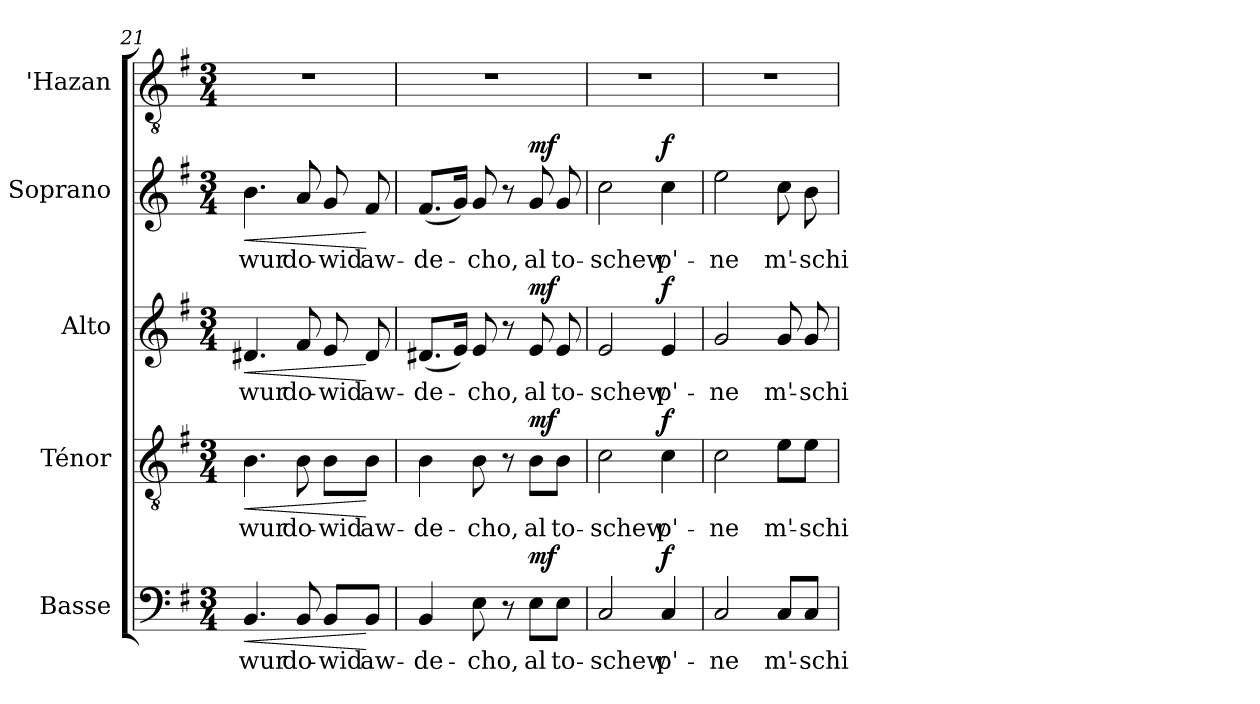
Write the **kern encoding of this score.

**kern	**text	**dynam	**kern	**text	**dynam	**kern	**text	**dynam	**kern	**text	**dynam	**kern
*part5	*part5	*part5	*part4	*part4	*part4	*part3	*part3	*part3	*part2	*part2	*part2	*part1
*staff5	*staff5	*staff5	*staff4	*staff4	*staff4	*staff3	*staff3	*staff3	*staff2	*staff2	*staff2	*staff1
*I"Basse	*	*	*I"Ténor	*	*	*I"Alto	*	*	*I"Soprano	*	*	*I"'Hazan
*I'B.	*	*	*I'T.	*	*	*I'A.	*	*	*I'S.	*	*	*I''H.
!!LO:LB:g=z
*clefF4	*	*	*clefGv2	*	*	*clefG2	*	*	*clefG2	*	*	*clefGv2
*	*	*	*ITrd7c12	*	*	*	*	*	*	*	*	*ITrd7c12
*k[f#]	*	*	*k[f#]	*	*	*k[f#]	*	*	*k[f#]	*	*	*k[f#]
*G:	*	*	*G:	*	*	*G:	*	*	*G:	*	*	*G:
*M3/4	*	*	*M3/4	*	*	*M3/4	*	*	*M3/4	*	*	*M3/4
=21	=21	=21	=21	=21	=21	=21	=21	=21	=21	=21	=21	=21
!	!LO:LY:b:color=#000000	!LO:HP:b	!	!	!	!	!	!	!	!	!	!
!	!	!	!	!LO:LY:b:color=#000000	!LO:HP:b	!	!	!	!	!	!	!
!	!	!	!	!	!	!	!LO:LY:b:color=#000000	!LO:HP:b	!	!	!	!
!	!	!	!	!	!	!	!	!	!	!LO:LY:b:color=#000000	!LO:HP:b	!LO:N:vis=1
4.BBi/	-wur	<	4.BBi\	-wur	<	4.d#Xi/	-wur	<	4.bi\	-wur	<	2.r
!	!LO:LY:b:color=#000000	!	!	!	!	!	!	!	!	!	!	!
!	!	!	!	!LO:LY:b:color=#000000	!	!	!	!	!	!	!	!
!	!	!	!	!	!	!	!LO:LY:b:color=#000000	!	!	!	!	!
!	!	!	!	!	!	!	!	!	!	!LO:LY:b:color=#000000	!	!
8BBi/	do-	.	8BBi\	do-	.	8f#i/	do-	.	8ai/	do-	.	.
!	!LO:LY:b:color=#000000	!	!	!	!	!	!	!	!	!	!	!
!	!	!	!	!LO:LY:b:color=#000000	!	!	!	!	!	!	!	!
!	!	!	!	!	!	!	!LO:LY:b:color=#000000	!	!	!	!	!
!	!	!	!	!	!	!	!	!	!	!LO:LY:b:color=#000000	!	!
8BBi/L	-wid	.	8BBi\L	-wid	.	8ei/	-wid	.	8gi/	-wid	.	.
!	!LO:LY:b:color=#000000	!	!	!	!	!	!	!	!	!	!	!
!	!	!	!	!LO:LY:b:color=#000000	!	!	!	!	!	!	!	!
!	!	!	!	!	!	!	!LO:LY:b:color=#000000	!	!	!	!	!
!	!	!	!	!	!	!	!	!	!	!LO:LY:b:color=#000000	!	!
8BBi/J	aw-	[	8BBi\J	aw-	[	8d#i/	aw-	[	8f#i/	aw-	[	.
=22	=22	=22	=22	=22	=22	=22	=22	=22	=22	=22	=22	=22
!	!LO:LY:b:color=#000000	!	!	!	!	!	!	!	!	!	!	!
!	!	!	!	!LO:LY:b:color=#000000	!	!	!	!	!	!	!	!
!	!	!	!	!	!	!	!LO:LY:b:color=#000000	!	!	!	!	!
!	!	!	!	!	!	!	!	!	!	!LO:LY:b:color=#000000	!	!LO:N:vis=1
4BBi/	-de-	.	4BBi\	-de-	.	(8.d#Xi/L	-de-	.	(8.f#i/L	-de-	.	2.r
.	.	.	.	.	.	16ei/Jk)	.	.	16gi/Jk)	.	.	.
!	!LO:LY:b:color=#000000	!	!	!	!	!	!	!	!	!	!	!
!	!	!	!	!LO:LY:b:color=#000000	!	!	!	!	!	!	!	!
!	!	!	!	!	!	!	!LO:LY:b:color=#000000	!	!	!	!	!
!	!	!	!	!	!	!	!	!	!	!LO:LY:b:color=#000000	!	!
8Ei\	-cho,	.	8BBi\	-cho,	.	8ei/	-cho,	.	8gi/	-cho,	.	.
8r	.	.	8r	.	.	8r	.	.	8r	.	.	.
!	!LO:LY:b:color=#000000	!	!	!	!	!	!	!	!	!	!	!
!	!	!	!	!LO:LY:b:color=#000000	!	!	!	!	!	!	!	!
!	!	!	!	!	!	!	!LO:LY:b:color=#000000	!	!	!	!	!
!	!	!	!	!	!	!	!	!	!	!LO:LY:b:color=#000000	!	!
8Ei\L	al	mf	8BBi\L	al	mf	8ei/	al	mf	8gi/	al	mf	.
!	!LO:LY:b:color=#000000	!	!	!	!	!	!	!	!	!	!	!
!	!	!	!	!LO:LY:b:color=#000000	!	!	!	!	!	!	!	!
!	!	!	!	!	!	!	!LO:LY:b:color=#000000	!	!	!	!	!
!	!	!	!	!	!	!	!	!	!	!LO:LY:b:color=#000000	!	!
8Ei\J	to-	.	8BBi\J	to-	.	8ei/	to-	.	8gi/	to-	.	.
=23	=23	=23	=23	=23	=23	=23	=23	=23	=23	=23	=23	=23
!	!LO:LY:b:color=#000000	!	!	!	!	!	!	!	!	!	!	!
!	!	!	!	!LO:LY:b:color=#000000	!	!	!	!	!	!	!	!
!	!	!	!	!	!	!	!LO:LY:b:color=#000000	!	!	!	!	!
!	!	!	!	!	!	!	!	!	!	!LO:LY:b:color=#000000	!	!LO:N:vis=1
2Ci/	-schew	.	2Ci\	-schew	.	2ei/	-schew	.	2cci\	-schew	.	2.r
!	!LO:LY:b:color=#000000	!	!	!	!	!	!	!	!	!	!	!
!	!	!	!	!LO:LY:b:color=#000000	!	!	!	!	!	!	!	!
!	!	!	!	!	!	!	!LO:LY:b:color=#000000	!	!	!	!	!
!	!	!	!	!	!	!	!	!	!	!LO:LY:b:color=#000000	!	!
4Ci/	p'-	f	4Ci\	p'-	f	4ei/	p'-	f	4cci\	p'-	f	.
=24	=24	=24	=24	=24	=24	=24	=24	=24	=24	=24	=24	=24
!	!LO:LY:b:color=#000000	!	!	!	!	!	!	!	!	!	!	!
!	!	!	!	!LO:LY:b:color=#000000	!	!	!	!	!	!	!	!
!	!	!	!	!	!	!	!LO:LY:b:color=#000000	!	!	!	!	!
!	!	!	!	!	!	!	!	!	!	!LO:LY:b:color=#000000	!	!LO:N:vis=1
2Ci/	-ne	.	2Ci\	-ne	.	2gi/	-ne	.	2eei\	-ne	.	2.r
!	!LO:LY:b:color=#000000	!	!	!	!	!	!	!	!	!	!	!
!	!	!	!	!LO:LY:b:color=#000000	!	!	!	!	!	!	!	!
!	!	!	!	!	!	!	!LO:LY:b:color=#000000	!	!	!	!	!
!	!	!	!	!	!	!	!	!	!	!LO:LY:b:color=#000000	!	!
8Ci/L	m'-	.	8Ei\L	m'-	.	8gi/	m'-	.	8cci\	m'-	.	.
!	!LO:LY:b:color=#000000	!	!	!	!	!	!	!	!	!	!	!
!	!	!	!	!LO:LY:b:color=#000000	!	!	!	!	!	!	!	!
!	!	!	!	!	!	!	!LO:LY:b:color=#000000	!	!	!	!	!
!	!	!	!	!	!	!	!	!	!	!LO:LY:b:color=#000000	!	!
8Ci/J	-schi-	.	8Ei\J	-schi-	.	8gi/	-schi-	.	8bi\	-schi-	.	.
=	=	=	=	=	=	=	=	=	=	=	=	=
*-	*-	*-	*-	*-	*-	*-	*-	*-	*-	*-	*-	*-
